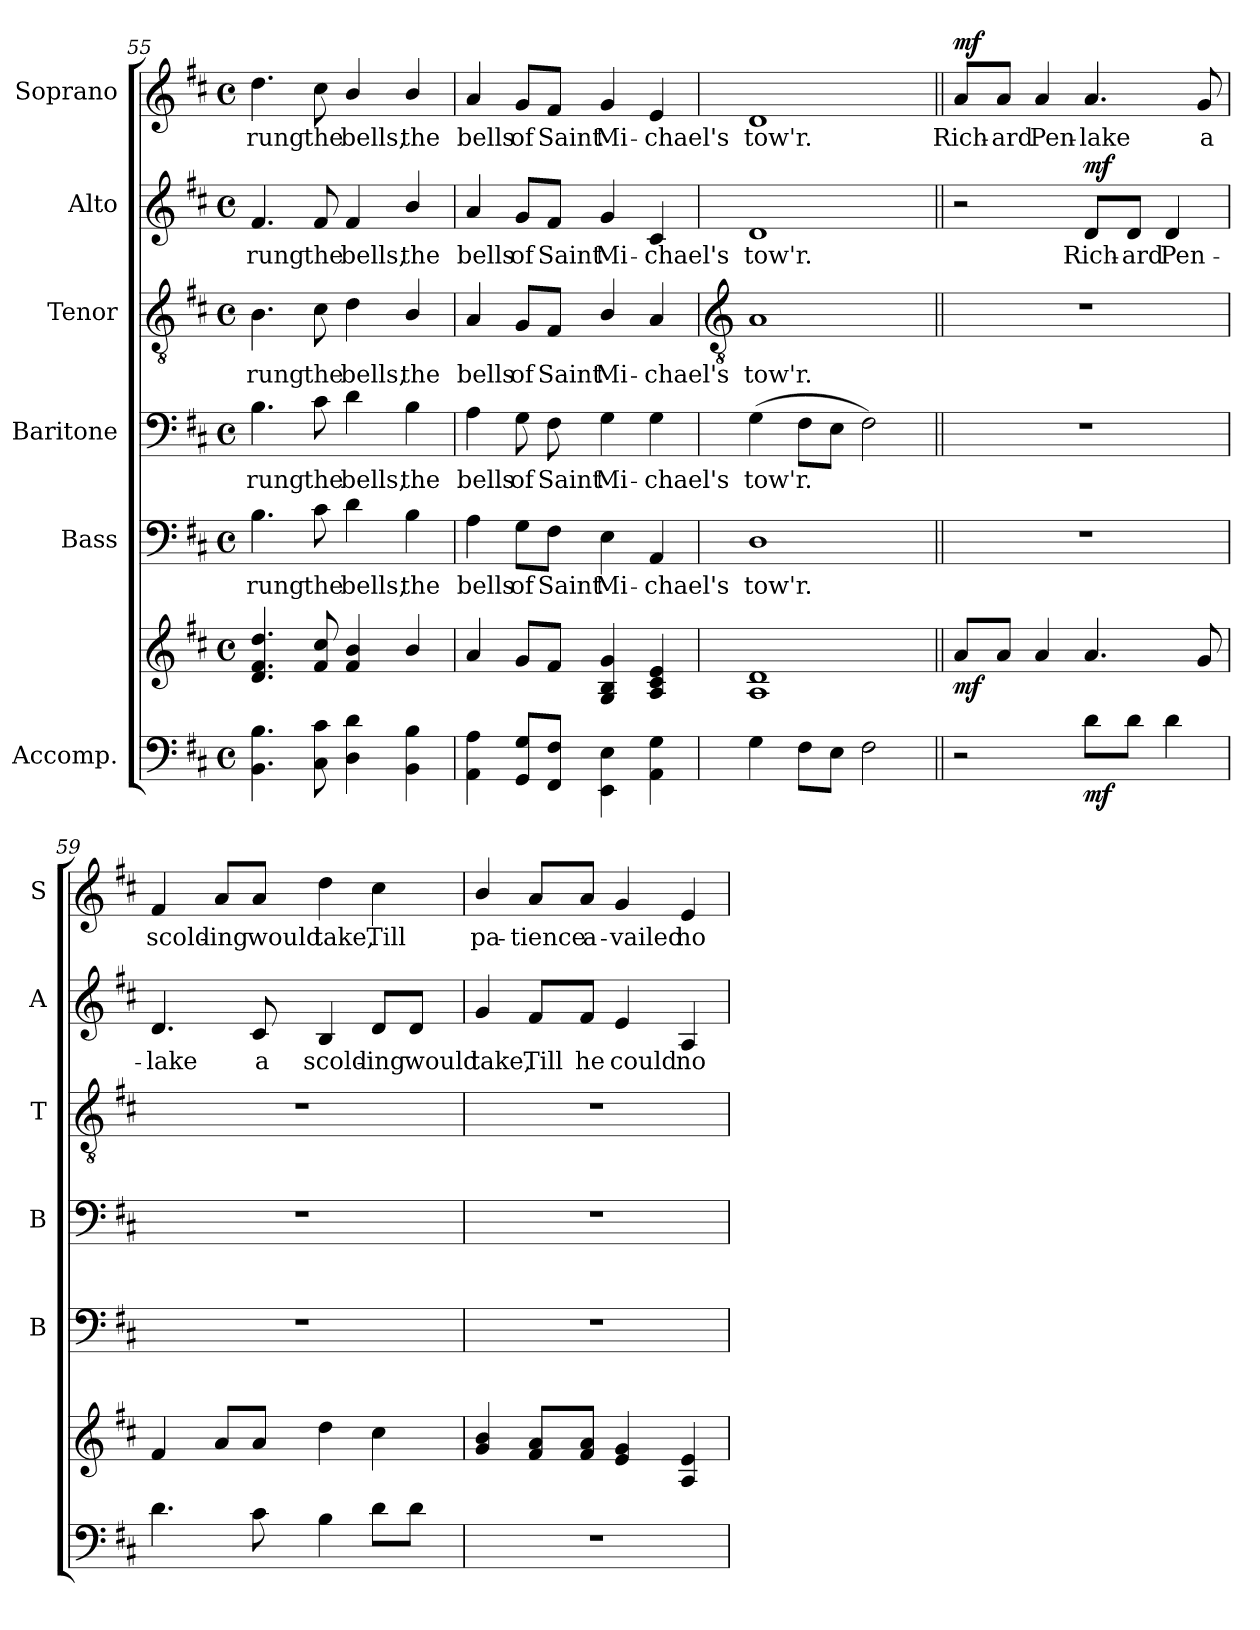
**kern	**kern	**dynam	**kern	**text	**kern	**text	**kern	**text	**kern	**text	**dynam	**kern	**text	**dynam
*part6	*part6	*part6	*part5	*part5	*part4	*part4	*part3	*part3	*part2	*part2	*part2	*part1	*part1	*part1
*staff7	*staff6	*staff6/7	*staff5	*staff5	*staff4	*staff4	*staff3	*staff3	*staff2	*staff2	*staff2	*staff1	*staff1	*staff1
*I"Accomp.	*	*	*I"Bass	*	*I"Baritone	*	*I"Tenor	*	*I"Alto	*	*	*I"Soprano	*	*
*	*	*	*I'B	*	*I'B	*	*I'T	*	*I'A	*	*	*I'S	*	*
*clefF4	*clefG2	*	*clefF4	*	*clefF4	*	*clefGv2	*	*clefG2	*	*	*clefG2	*	*
*k[f#c#]	*k[f#c#]	*	*k[f#c#]	*	*k[f#c#]	*	*k[f#c#]	*	*k[f#c#]	*	*	*k[f#c#]	*	*
*D:	*D:	*	*D:	*	*D:	*	*D:	*	*D:	*	*	*D:	*	*
*M4/4	*M4/4	*	*M4/4	*	*M4/4	*	*M4/4	*	*M4/4	*	*	*M4/4	*	*
*met(c)	*met(c)	*	*met(c)	*	*met(c)	*	*met(c)	*	*met(c)	*	*	*met(c)	*	*
=55	=55	=55	=55	=55	=55	=55	=55	=55	=55	=55	=55	=55	=55	=55
!	!	!	!	!LO:LY:b	!	!LO:LY:b	!	!LO:LY:b	!	!LO:LY:b	!	!	!LO:LY:b	!
4.BB 4.B	4.d 4.f# 4.dd	.	4.B	rung	4.B	rung	4.B	rung	4.f#	rung	.	4.dd	rung	.
!	!	!	!	!LO:LY:b	!	!LO:LY:b	!	!LO:LY:b	!	!LO:LY:b	!	!	!LO:LY:b	!
8C# 8c#	8f# 8cc#	.	8c#	the	8c#	the	8c#	the	8f#	the	.	8cc#	the	.
!	!	!	!	!LO:LY:b	!	!LO:LY:b	!	!LO:LY:b	!	!LO:LY:b	!	!	!LO:LY:b	!
4D 4d	4f#/ 4b/	.	4d	bells,	4d	bells,	4d	bells,	4f#	bells,	.	4b/	bells,	.
!	!	!	!	!LO:LY:b	!	!LO:LY:b	!	!LO:LY:b	!	!LO:LY:b	!	!	!LO:LY:b	!
4BB\ 4B\	4b/	.	4B\	the	4B\	the	4B/	the	4b/	the	.	4b/	the	.
=56	=56	=56	=56	=56	=56	=56	=56	=56	=56	=56	=56	=56	=56	=56
!	!	!	!	!LO:LY:b	!	!LO:LY:b	!	!LO:LY:b	!	!LO:LY:b	!	!	!LO:LY:b	!
4AA 4A	4a	.	4A	bells	4A	bells	4A	bells	4a	bells	.	4a	bells	.
!	!	!	!	!LO:LY:b	!	!LO:LY:b	!	!LO:LY:b	!	!LO:LY:b	!	!	!LO:LY:b	!
8GG 8GL	8gL	.	8G\L	of	8G	of	8G/L	of	8g/L	of	.	8g/L	of	.
!	!	!	!	!LO:LY:b	!	!LO:LY:b	!	!LO:LY:b	!	!LO:LY:b	!	!	!LO:LY:b	!
8FF# 8F#J	8f#J	.	8F#\J	Saint	8F#	Saint	8F#/J	Saint	8f#/J	Saint	.	8f#/J	Saint	.
!	!	!	!	!LO:LY:b	!	!LO:LY:b	!	!LO:LY:b	!	!LO:LY:b	!	!	!LO:LY:b	!
4EE\ 4E\	4G 4B 4g	.	4E\	Mi-	4G\	Mi-	4B/	Mi-	4g	Mi-	.	4g	Mi-	.
!	!	!	!	!LO:LY:b	!	!LO:LY:b	!	!LO:LY:b	!	!LO:LY:b	!	!	!LO:LY:b	!
4AA 4G	4A 4c# 4e	.	4AA	-chael's	4G	-chael's	4A	-chael's	4c#	-chael's	.	4e	-chael's	.
!!LO:LB:g=z
=57	=57	=57	=57	=57	=57	=57	=57	=57	=57	=57	=57	=57	=57	=57
*	*	*	*	*	*	*	*clefGv2	*	*	*	*	*	*	*
!	!	!	!	!LO:LY:b	!	!LO:LY:b	!	!LO:LY:b	!	!LO:LY:b	!	!	!LO:LY:b	!
4G	1A 1d	.	1D	tow'r.	(>4G	tow'r.	1A	tow'r.	1d	tow'r.	.	1d	tow'r.	.
8F#L	.	.	.	.	8F#L	.	.	.	.	.	.	.	.	.
8EJ	.	.	.	.	8EJ	.	.	.	.	.	.	.	.	.
2F#	.	.	.	.	2F#)	.	.	.	.	.	.	.	.	.
=58||	=58||	=58||	=58||	=58||	=58||	=58||	=58||	=58||	=58||	=58||	=58||	=58||	=58||	=58||
!	!	!LO:DY:b	!	!	!	!	!	!	!	!	!	!	!LO:LY:b	!LO:DY:b
2r	8aL	mf	1r	.	1r	.	1r	.	2r	.	.	8a/L	Rich-	mf
!	!	!	!	!	!	!	!	!	!	!	!	!	!LO:LY:b	!
.	8aJ	.	.	.	.	.	.	.	.	.	.	8a/J	-ard	.
!	!	!	!	!	!	!	!	!	!	!	!	!	!LO:LY:b	!
.	4a	.	.	.	.	.	.	.	.	.	.	4a	Pen-	.
!	!	!LO:DY:b=2	!	!	!	!	!	!	!	!LO:LY:b	!LO:DY:b	!	!LO:LY:b	!
8dL	4.a	mf	.	.	.	.	.	.	8d/L	Rich-	mf	4.a	-lake	.
!	!	!	!	!	!	!	!	!	!	!LO:LY:b	!	!	!	!
8dJ	.	.	.	.	.	.	.	.	8d/J	-ard	.	.	.	.
!	!	!	!	!	!	!	!	!	!	!LO:LY:b	!	!	!	!
4d	.	.	.	.	.	.	.	.	4d	Pen-	.	.	.	.
!	!	!	!	!	!	!	!	!	!	!	!	!	!LO:LY:b	!
.	8g	.	.	.	.	.	.	.	.	.	.	8g	a	.
=59	=59	=59	=59	=59	=59	=59	=59	=59	=59	=59	=59	=59	=59	=59
!	!	!	!	!	!	!	!	!	!	!LO:LY:b	!	!	!LO:LY:b	!
4.d	4f#	.	1r	.	1r	.	1r	.	4.d	-lake	.	4f#	scold-	.
!	!	!	!	!	!	!	!	!	!	!	!	!	!LO:LY:b	!
.	8aL	.	.	.	.	.	.	.	.	.	.	8a/L	-ing	.
!	!	!	!	!	!	!	!	!	!	!LO:LY:b	!	!	!LO:LY:b	!
8c#	8aJ	.	.	.	.	.	.	.	8c#	a	.	8a/J	would	.
!	!	!	!	!	!	!	!	!	!	!LO:LY:b	!	!	!LO:LY:b	!
4B	4dd	.	.	.	.	.	.	.	4B	scold-	.	4dd	take,	.
!	!	!	!	!	!	!	!	!	!	!LO:LY:b	!	!	!LO:LY:b	!
8dL	4cc#	.	.	.	.	.	.	.	8d/L	-ing	.	4cc#	Till	.
!	!	!	!	!	!	!	!	!	!	!LO:LY:b	!	!	!	!
8dJ	.	.	.	.	.	.	.	.	8d/J	would	.	.	.	.
=60	=60	=60	=60	=60	=60	=60	=60	=60	=60	=60	=60	=60	=60	=60
!	!	!	!	!	!	!	!	!	!	!LO:LY:b	!	!	!LO:LY:b	!
1r	4g/ 4b/	.	1r	.	1r	.	1r	.	4g	take,	.	4b/	pa-	.
!	!	!	!	!	!	!	!	!	!	!LO:LY:b	!	!	!LO:LY:b	!
.	8f# 8aL	.	.	.	.	.	.	.	8f#/L	Till	.	8a/L	-tience	.
!	!	!	!	!	!	!	!	!	!	!LO:LY:b	!	!	!LO:LY:b	!
.	8f# 8aJ	.	.	.	.	.	.	.	8f#/J	he	.	8a/J	a-	.
!	!	!	!	!	!	!	!	!	!	!LO:LY:b	!	!	!LO:LY:b	!
.	4e 4g	.	.	.	.	.	.	.	4e	could	.	4g	-vailed	.
!	!	!	!	!	!	!	!	!	!	!LO:LY:b	!	!	!LO:LY:b	!
.	4A 4e	.	.	.	.	.	.	.	4A	no	.	4e	no	.
=	=	=	=	=	=	=	=	=	=	=	=	=	=	=
*-	*-	*-	*-	*-	*-	*-	*-	*-	*-	*-	*-	*-	*-	*-
